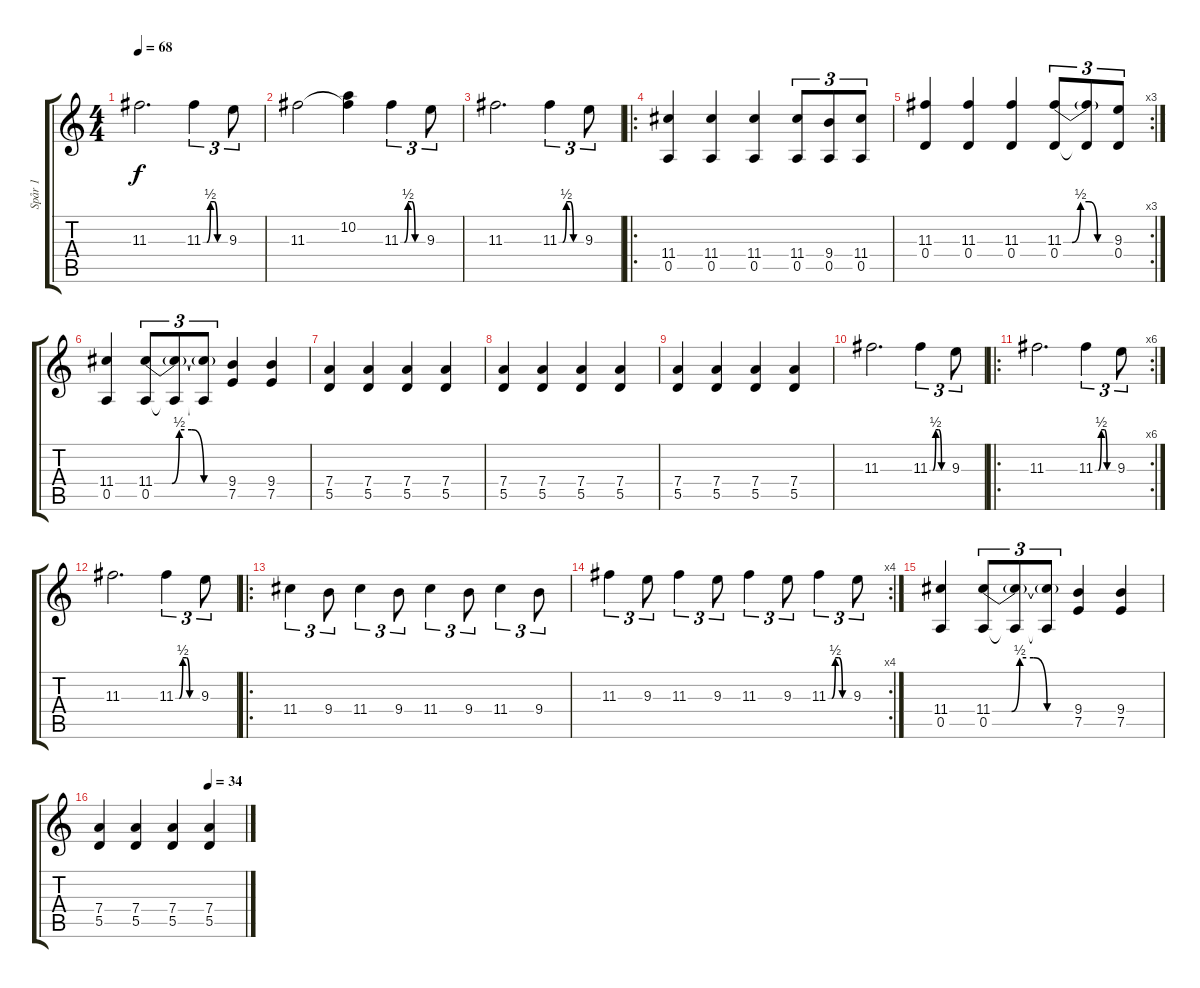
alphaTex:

\track ("Spår 1" "Spår 1") {instrument overdrivenguitar}
\staff {score tabs}
\tuning (E4 B3 G3 D3 A2 E2) {hide}
\ts (4 4)
\tempo 68
\clef g2
\ks c
11.3.2{d dy f} 11.3{be (custom 0 0 10 0 20 2 30 2 39 0 60 0)}.4{tu (3 2)} 9.3.8{tu (3 2)} |
11.3.2 (10.2 11.3{t}).4 11.3{be (custom 0 0 10 0 20 2 30 2 39 0 60 0)}.4{tu (3 2)} 9.3.8{tu (3 2)} |
11.3.2{d} 11.3{be (custom 0 0 10 0 20 2 30 2 39 0 60 0)}.4{tu (3 2)} 9.3.8{tu (3 2)} |
\ro
(11.4 0.5).4 (11.4 0.5).4 (11.4 0.5).4 (11.4 0.5).8{tu (3 2)} (9.4 0.5).8{tu (3 2)} (11.4 0.5).8{tu (3 2)} |
\rc 3
(11.3 0.4).4 (11.3 0.4).4 (11.3 0.4).4 (11.3{be (custom 0 0 10 0 20 2 30 2 40 0 60 0)} 0.4).8{tu (3 2)} (11.3{t} 0.4{t}).8{tu (3 2)} (9.3 0.4).8{tu (3 2)} |
(11.4 0.5).4 (11.4{be (custom 0 0 10 0 14 0 20 2 30 2 40 0 60 0)} 0.5).8{tu (3 2)} (11.4{t} 0.5{t}).8{tu (3 2)} (11.4{t} 0.5{t}).8{tu (3 2)} (9.4 7.5).4 (9.4 7.5).4 |
(7.4 5.5).4 (7.4 5.5).4 (7.4 5.5).4 (7.4 5.5).4 |
(7.4 5.5).4 (7.4 5.5).4 (7.4 5.5).4 (7.4 5.5).4 |
(7.4 5.5).4 (7.4 5.5).4 (7.4 5.5).4 (7.4 5.5).4 |
11.3.2{d} 11.3{be (custom 0 0 10 0 20 2 30 2 39 0 60 0)}.4{tu (3 2)} 9.3.8{tu (3 2)} |
\ro
\rc 6
11.3.2{d} 11.3{be (custom 0 0 10 0 20 2 30 2 39 0 60 0)}.4{tu (3 2)} 9.3.8{tu (3 2)} |
11.3.2{d} 11.3{be (custom 0 0 10 0 20 2 30 2 39 0 60 0)}.4{tu (3 2)} 9.3.8{tu (3 2)} |
\ro
11.4.4{tu (3 2)} 9.4.8{tu (3 2)} 11.4.4{tu (3 2)} 9.4.8{tu (3 2)} 11.4.4{tu (3 2)} 9.4.8{tu (3 2)} 11.4.4{tu (3 2)} 9.4.8{tu (3 2)} |
\rc 4
11.3.4{tu (3 2)} 9.3.8{tu (3 2)} 11.3.4{tu (3 2)} 9.3.8{tu (3 2)} 11.3.4{tu (3 2)} 9.3.8{tu (3 2)} 11.3{be (custom 0 0 10 0 20 2 30 2 40 0 60 0)}.4{tu (3 2)} 9.3.8{tu (3 2)} |
(11.4 0.5).4 (11.4{be (custom 0 0 10 0 14 0 20 2 30 2 40 0 60 0)} 0.5).8{tu (3 2)} (11.4{t} 0.5{t}).8{tu (3 2)} (11.4{t} 0.5{t}).8{tu (3 2)} (9.4 7.5).4 (9.4 7.5).4 |
\tempo (34 0.75)
(7.4 5.5).4 (7.4 5.5).4 (7.4 5.5).4 (7.4 5.5).4
